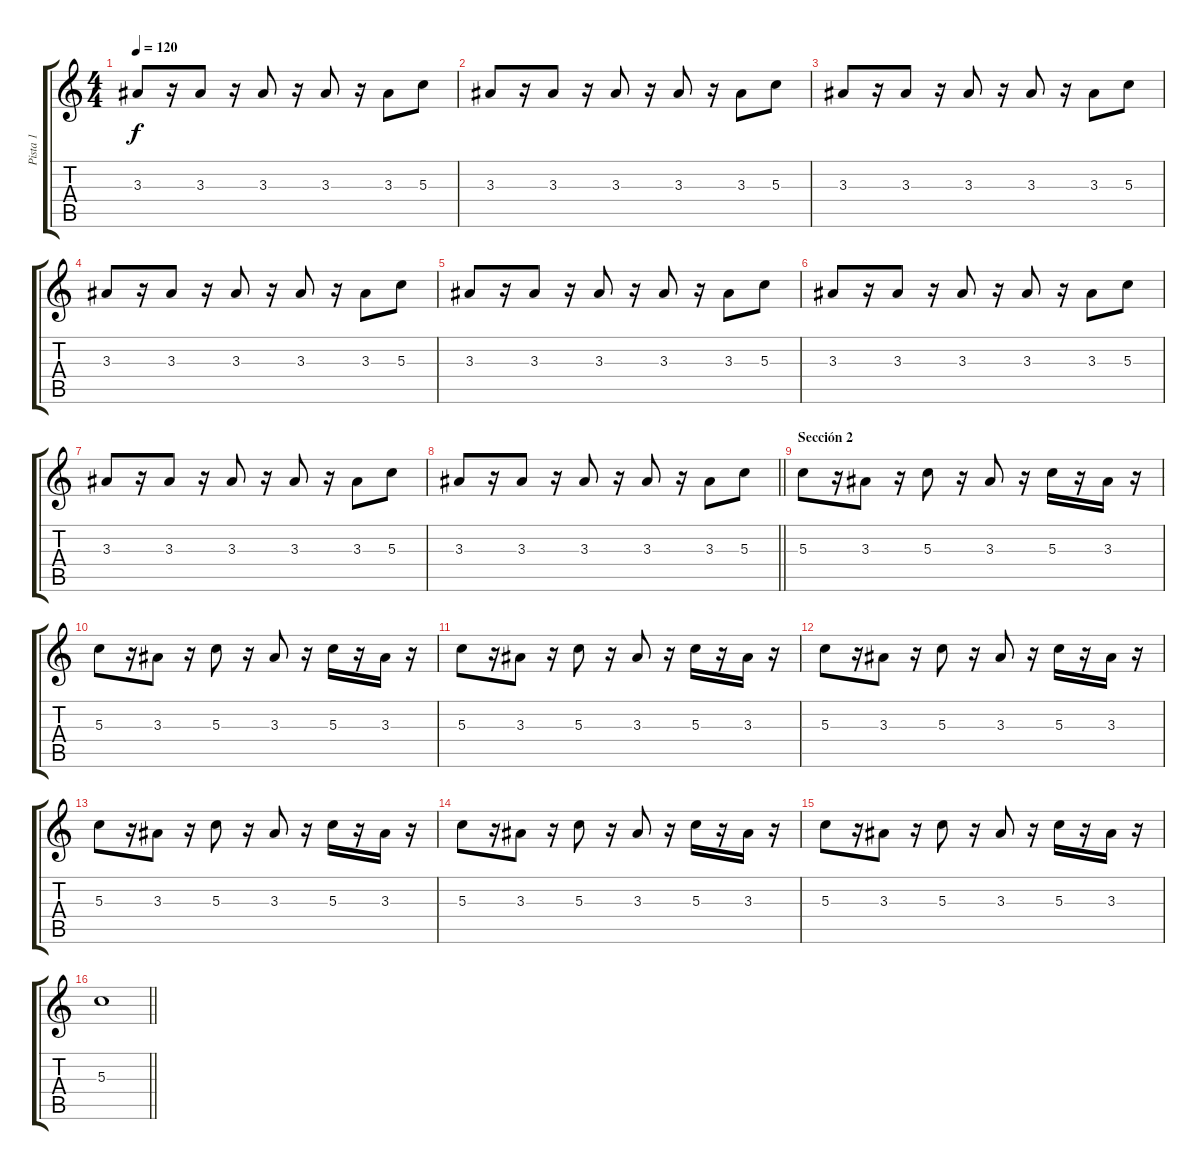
\track ("Pista 1" "Pista 1") {instrument electricguitarjazz}
\staff {score tabs}
\tuning (E4 B3 G3 D3 A2 E2) {hide}
\ts (4 4)
\tempo 120
\clef g2
\ks c
3.3.8{dy f} r.16 3.3.8 r.16 3.3.8 r.16 3.3.8 r.16 3.3.8 5.3.8 |
3.3.8 r.16 3.3.8 r.16 3.3.8 r.16 3.3.8 r.16 3.3.8 5.3.8 |
3.3.8 r.16 3.3.8 r.16 3.3.8 r.16 3.3.8 r.16 3.3.8 5.3.8 |
3.3.8 r.16 3.3.8 r.16 3.3.8 r.16 3.3.8 r.16 3.3.8 5.3.8 |
3.3.8 r.16 3.3.8 r.16 3.3.8 r.16 3.3.8 r.16 3.3.8 5.3.8 |
3.3.8 r.16 3.3.8 r.16 3.3.8 r.16 3.3.8 r.16 3.3.8 5.3.8 |
3.3.8 r.16 3.3.8 r.16 3.3.8 r.16 3.3.8 r.16 3.3.8 5.3.8 |
\barLineRight lightlight
3.3.8 r.16 3.3.8 r.16 3.3.8 r.16 3.3.8 r.16 3.3.8 5.3.8 |
\section ("" "Sección 2")
5.3.8 r.16 3.3.8 r.16 5.3.8 r.16 3.3.8 r.16 5.3.16 r.16 3.3.16 r.16 |
5.3.8 r.16 3.3.8 r.16 5.3.8 r.16 3.3.8 r.16 5.3.16 r.16 3.3.16 r.16 |
5.3.8 r.16 3.3.8 r.16 5.3.8 r.16 3.3.8 r.16 5.3.16 r.16 3.3.16 r.16 |
5.3.8 r.16 3.3.8 r.16 5.3.8 r.16 3.3.8 r.16 5.3.16 r.16 3.3.16 r.16 |
5.3.8 r.16 3.3.8 r.16 5.3.8 r.16 3.3.8 r.16 5.3.16 r.16 3.3.16 r.16 |
5.3.8 r.16 3.3.8 r.16 5.3.8 r.16 3.3.8 r.16 5.3.16 r.16 3.3.16 r.16 |
5.3.8 r.16 3.3.8 r.16 5.3.8 r.16 3.3.8 r.16 5.3.16 r.16 3.3.16 r.16 |
\barLineRight lightlight
5.3.1
